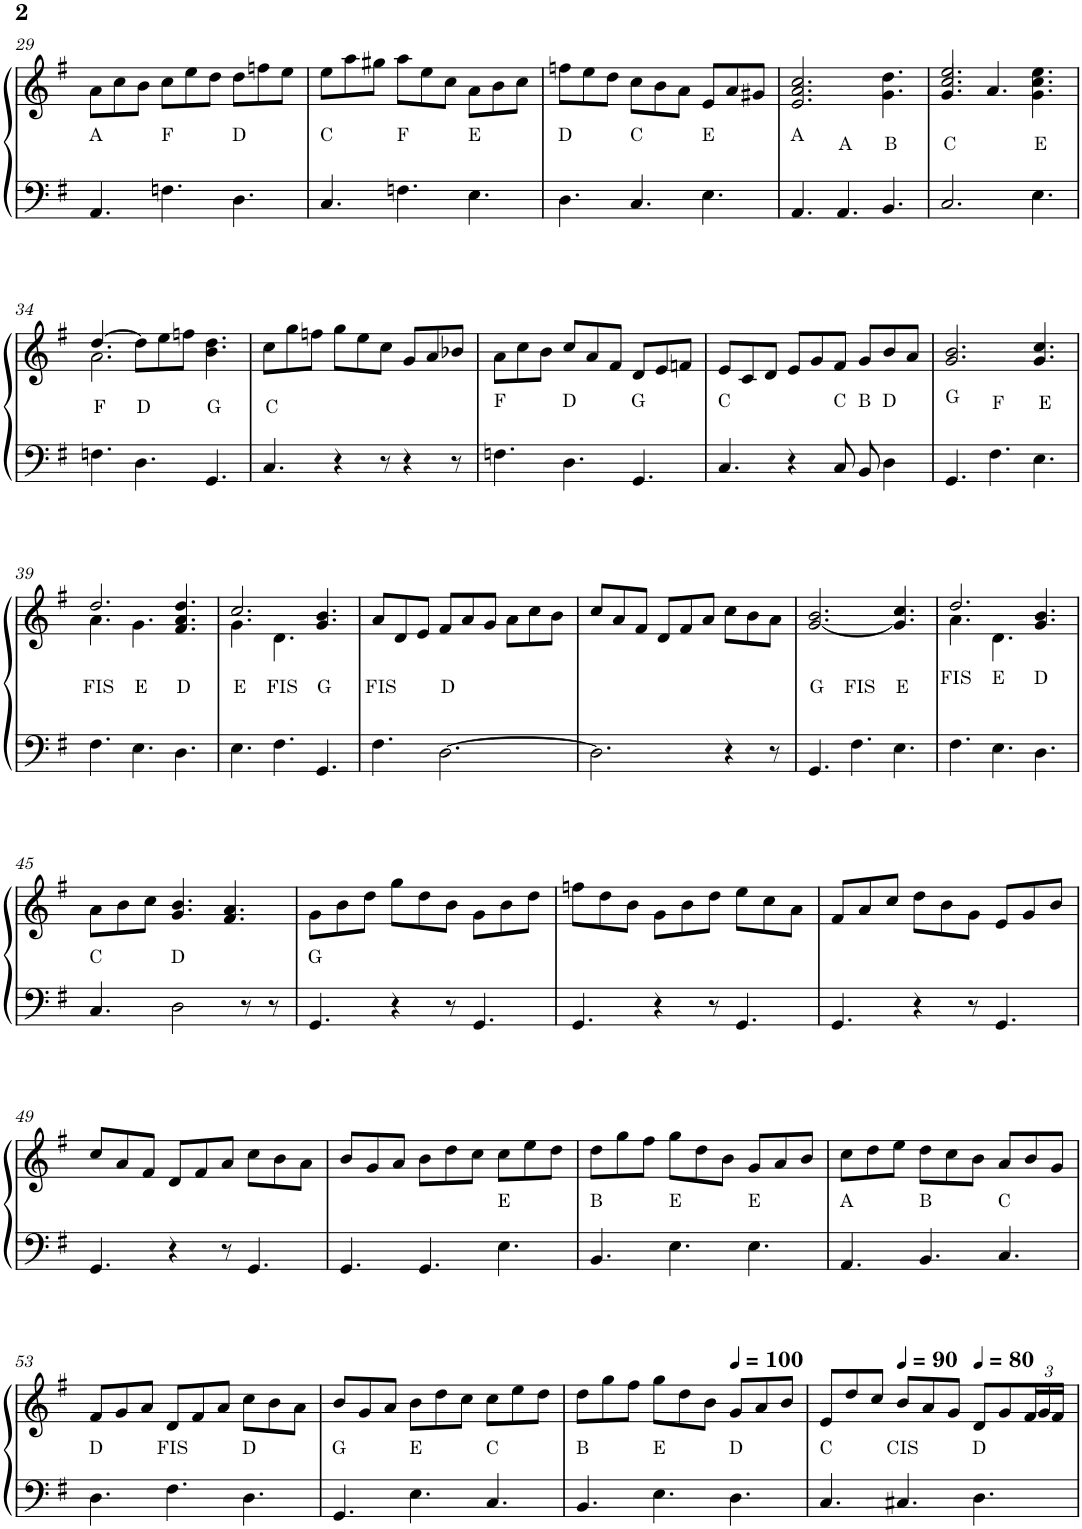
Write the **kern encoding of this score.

**kern	**text	**kern	**text
*part2	*part2	*part1	*part1
*staff2	*staff2	*staff1	*staff1
*I"Accordeon 2	*	*I"Accordeon 1	*
*I'Acc	*	*I'Acc	*
!!LO:PB:g=z
*clefF4	*	*clefG2	*
*k[f#]	*	*k[f#]	*
*M9/8	*	*M9/8	*
=29	=29	=29	=29
!	!	!	!LO:LY:b
4.AA/	.	8a\L	A
.	.	8cc\	.
.	.	8b\J	.
!	!	!	!LO:LY:b
4.Fn\	.	8cc\L	F
.	.	8ee\	.
.	.	8dd\J	.
!	!	!	!LO:LY:b
4.D\	.	8dd\L	D
.	.	8ffn\	.
.	.	8ee\J	.
=30	=30	=30	=30
!	!	!	!LO:LY:b
4.C/	.	8ee\L	C
.	.	8aa\	.
.	.	8gg#X\J	.
!	!	!	!LO:LY:b
4.Fn\	.	8aa\L	F
.	.	8ee\	.
.	.	8cc\J	.
!	!	!	!LO:LY:b
4.E\	.	8a\L	E
.	.	8b\	.
.	.	8cc\J	.
=31	=31	=31	=31
!	!	!	!LO:LY:b
4.D\	.	8ffn\L	D
.	.	8ee\	.
.	.	8dd\J	.
!	!	!	!LO:LY:b
4.C/	.	8cc\L	C
.	.	8b\	.
.	.	8a\J	.
!	!	!	!LO:LY:b
4.E\	.	8e/L	E
.	.	8a/	.
.	.	8g#X/J	.
=32	=32	=32	=32
!	!	!	!LO:LY:b
4.AA/	.	2.e/ 2.a/ 2.cc/	A
!	!LO:LY:a	!	!
4.AA/	A	.	.
!	!LO:LY:a	!	!
4.BB/	B	4.g\ 4.dd\	.
=33	=33	=33	=33
!	!LO:LY:a	!	!
*	*	*^	*
2.C/	C	2.cc/ 2.ee/	4.g/	.
.	.	.	4.a/	.
!	!LO:LY:a	!	!	!
4.E\	E	4.g\ 4.cc\ 4.ee\	4.ryy	.
!!LO:LB:g=z	!!
=34	=34	=34	=34	=34
!	!LO:LY:a	!	!	!
4.Fn\	F	2.a\	[4.dd/	.
!	!LO:LY:a	!	!	!
4.D\	D	.	8dd\L]	.
.	.	.	8ee\	.
.	.	.	8ffn\J	.
!	!LO:LY:a	!	!	!
4.GG/	G	4.b\ 4.dd\	4.ryy	.
=35	=35	=35	=35	=35
!	!LO:LY:a	!	!	!
*	*	*v	*v	*
4.C/	C	8cc\L	.
.	.	8gg\	.
.	.	8ffn\J	.
4r	.	8gg\L	.
.	.	8ee\	.
8r	.	8cc\J	.
4r	.	8g/L	.
.	.	8a/	.
8r	.	8b-X/J	.
=36	=36	=36	=36
!	!	!	!LO:LY:b
4.Fn\	.	8a\L	F
.	.	8cc\	.
.	.	8b\J	.
!	!	!	!LO:LY:b
4.D\	.	8cc/L	D
.	.	8a/	.
.	.	8f#/J	.
!	!	!	!LO:LY:b
4.GG/	.	8d/L	G
.	.	8e/	.
.	.	8fn/J	.
=37	=37	=37	=37
!	!	!	!LO:LY:b
4.C/	.	8e/L	C
.	.	8c/	.
.	.	8d/J	.
4r	.	8e/L	.
.	.	8g/	.
!	!	!	!LO:LY:b
8C/	.	8f#/J	C
!	!	!	!LO:LY:b
8BB/	.	8g/L	B
!	!	!	!LO:LY:b
4D\	.	8b/	D
.	.	8a/J	.
=38	=38	=38	=38
!	!	!	!LO:LY:b
4.GG/	.	2.g/ 2.b/	G
!	!LO:LY:a	!	!
4.F#\	F	.	.
!	!LO:LY:a	!	!
4.E\	E	4.g/ 4.cc/	.
!!LO:LB:g=z
=39	=39	=39	=39
!	!LO:LY:a	!	!
*	*	*^	*
4.F#\	FIS	2.dd/	4.a\	.
!	!LO:LY:a	!	!	!
4.E\	E	.	4.g\	.
!	!LO:LY:a	!	!	!
4.D\	D	4.f#/ 4.a/ 4.dd/	4.ryy	.
=40	=40	=40	=40	=40
!	!LO:LY:a	!	!	!
4.E\	E	2.cc/	4.g\	.
!	!LO:LY:a	!	!	!
4.F#\	FIS	.	4.d\	.
!	!LO:LY:a	!	!	!
4.GG/	G	4.g/ 4.b/	4.ryy	.
=41	=41	=41	=41	=41
!	!LO:LY:a	!	!	!
*	*	*v	*v	*
4.F#\	FIS	8a/L	.
.	.	8d/	.
.	.	8e/J	.
!	!LO:LY:a	!	!
[2.D\	D	8f#/L	.
.	.	8a/	.
.	.	8g/J	.
.	.	8a\L	.
.	.	8cc\	.
.	.	8b\J	.
=42	=42	=42	=42
2.D\]	.	8cc/L	.
.	.	8a/	.
.	.	8f#/J	.
.	.	8d/L	.
.	.	8f#/	.
.	.	8a/J	.
4r	.	8cc\L	.
.	.	8b\	.
8r	.	8a\J	.
=43	=43	=43	=43
!	!LO:LY:a	!	!
4.GG/	G	[2.g/ 2.b/	.
!	!LO:LY:a	!	!
4.F#\	FIS	.	.
!	!LO:LY:a	!	!
4.E\	E	4.g/] 4.cc/	.
=44	=44	=44	=44
*	*	*^	*
!	!	!	!	!LO:LY:b
4.F#\	.	2.dd/	4.a\	FIS
!	!	!	!	!LO:LY:b
4.E\	.	.	4.d\	E
!	!	!	!	!LO:LY:b
4.D\	.	4.g/ 4.b/	4.ryy	D
!!LO:LB:g=z
=45	=45	=45	=45	=45
!	!	!	!	!LO:LY:b
*	*	*v	*v	*
4.C/	.	8a\L	C
.	.	8b\	.
.	.	8cc\J	.
!	!	!	!LO:LY:b
2D\	.	4.g/ 4.b/	D
.	.	4.f#/ 4.a/	.
8r	.	.	.
8r	.	.	.
=46	=46	=46	=46
!	!	!	!LO:LY:b
4.GG/	.	8g\L	G
.	.	8b\	.
.	.	8dd\J	.
4r	.	8gg\L	.
.	.	8dd\	.
8r	.	8b\J	.
4.GG/	.	8g\L	.
.	.	8b\	.
.	.	8dd\J	.
=47	=47	=47	=47
4.GG/	.	8ffn\L	.
.	.	8dd\	.
.	.	8b\J	.
4r	.	8g\L	.
.	.	8b\	.
8r	.	8dd\J	.
4.GG/	.	8ee\L	.
.	.	8cc\	.
.	.	8a\J	.
=48	=48	=48	=48
4.GG/	.	8f#/L	.
.	.	8a/	.
.	.	8cc/J	.
4r	.	8dd\L	.
.	.	8b\	.
8r	.	8g\J	.
4.GG/	.	8e/L	.
.	.	8g/	.
.	.	8b/J	.
!!LO:LB:g=z
=49	=49	=49	=49
4.GG/	.	8cc/L	.
.	.	8a/	.
.	.	8f#/J	.
4r	.	8d/L	.
.	.	8f#/	.
8r	.	8a/J	.
4.GG/	.	8cc\L	.
.	.	8b\	.
.	.	8a\J	.
=50	=50	=50	=50
4.GG/	.	8b/L	.
.	.	8g/	.
.	.	8a/J	.
4.GG/	.	8b\L	.
.	.	8dd\	.
.	.	8cc\J	.
!	!	!	!LO:LY:b
4.E\	.	8cc\L	E
.	.	8ee\	.
.	.	8dd\J	.
=51	=51	=51	=51
!	!	!	!LO:LY:b
4.BB/	.	8dd\L	B
.	.	8gg\	.
.	.	8ff#\J	.
!	!	!	!LO:LY:b
4.E\	.	8gg\L	E
.	.	8dd\	.
.	.	8b\J	.
!	!	!	!LO:LY:b
4.E\	.	8g/L	E
.	.	8a/	.
.	.	8b/J	.
=52	=52	=52	=52
!	!	!	!LO:LY:b
4.AA/	.	8cc\L	A
.	.	8dd\	.
.	.	8ee\J	.
!	!	!	!LO:LY:b
4.BB/	.	8dd\L	B
.	.	8cc\	.
.	.	8b\J	.
!	!	!	!LO:LY:b
4.C/	.	8a/L	C
.	.	8b/	.
.	.	8g/J	.
!!LO:LB:g=z
=53	=53	=53	=53
!	!	!	!LO:LY:b
4.D\	.	8f#/L	D
.	.	8g/	.
.	.	8a/J	.
!	!	!	!LO:LY:b
4.F#\	.	8d/L	FIS
.	.	8f#/	.
.	.	8a/J	.
!	!	!	!LO:LY:b
4.D\	.	8cc\L	D
.	.	8b\	.
.	.	8a\J	.
=54	=54	=54	=54
!	!	!	!LO:LY:b
4.GG/	.	8b/L	G
.	.	8g/	.
.	.	8a/J	.
!	!	!	!LO:LY:b
4.E\	.	8b\L	E
.	.	8dd\	.
.	.	8cc\J	.
!	!	!	!LO:LY:b
4.C/	.	8cc\L	C
.	.	8ee\	.
.	.	8dd\J	.
=55	=55	=55	=55
!	!	!	!LO:LY:b
4.BB/	.	8dd\L	B
.	.	8gg\	.
.	.	8ff#\J	.
!	!	!	!LO:LY:b
4.E\	.	8gg\L	E
.	.	8dd\	.
.	.	8b\J	.
*	*	*MM100	*
!	!	!	!LO:LY:b
4.D\	.	8g/L	D
.	.	8a/	.
.	.	8b/J	.
=56	=56	=56	=56
!	!	!	!LO:LY:b
4.C/	.	8e/L	C
.	.	8dd/	.
.	.	8cc/J	.
*	*	*MM90	*
!	!	!	!LO:LY:b
4.C#X/	.	8b/L	CIS
.	.	8a/	.
.	.	8g/J	.
*	*	*MM80	*
!	!	!	!LO:LY:b
4.D\	.	8d/L	D
.	.	8g/	.
*	*	*Xbrackettup	*
.	.	24f#/L	.
.	.	24g/	.
.	.	24f#/JJ	.
=	=	=	=
*-	*-	*-	*-
